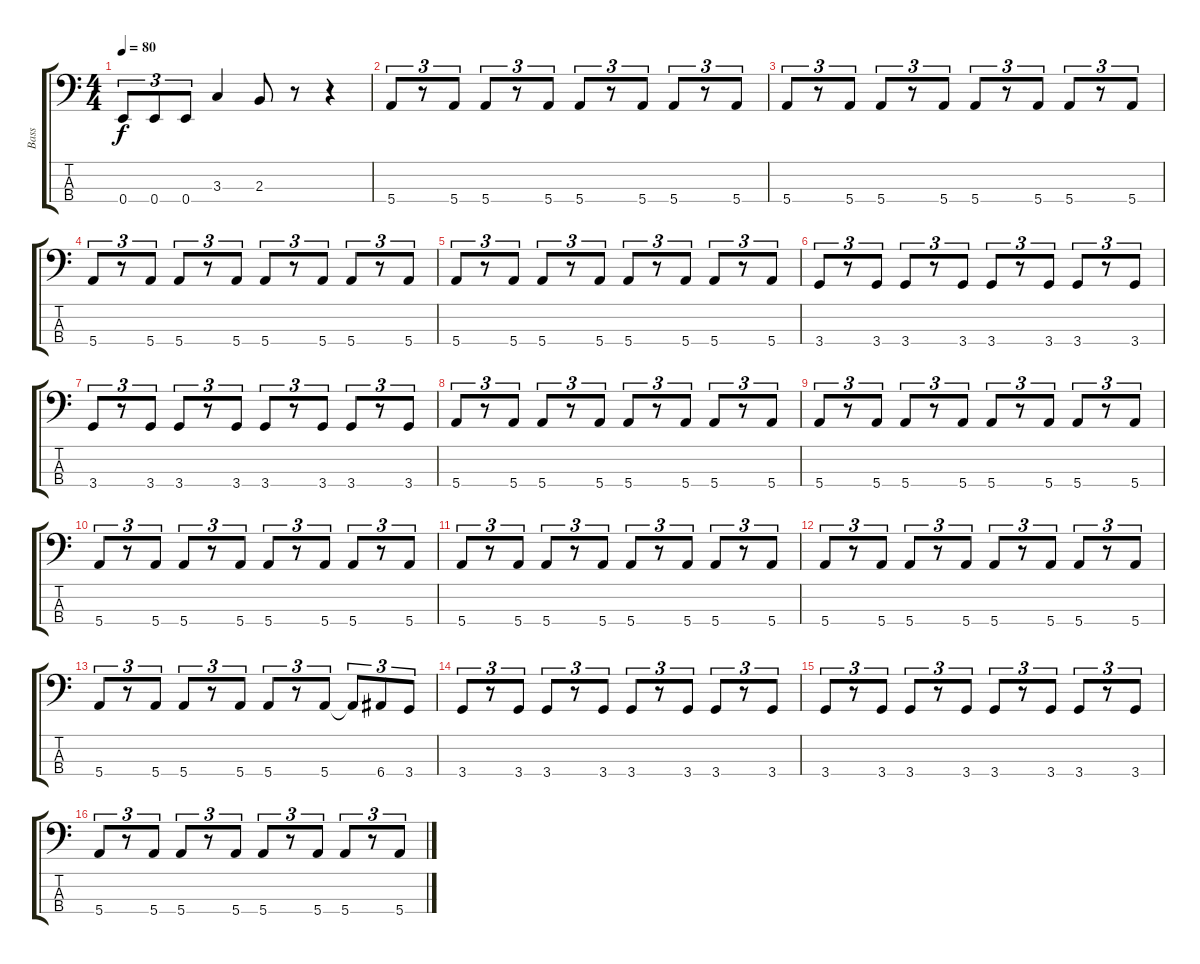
\track ("Bass" "Bass") {instrument electricbassfinger}
\staff {score tabs}
\tuning (G2 D2 A1 E1) {hide}
\ts (4 4)
\tempo 80
\clef f4
\ks c
0.4.8{tu (3 2) dy f} 0.4.8{tu (3 2)} 0.4.8{tu (3 2)} 3.3.4 2.3.8 r.8 r.4 |
5.4.8{tu (3 2)} r.8{tu (3 2)} 5.4.8{tu (3 2)} 5.4.8{tu (3 2)} r.8{tu (3 2)} 5.4.8{tu (3 2)} 5.4.8{tu (3 2)} r.8{tu (3 2)} 5.4.8{tu (3 2)} 5.4.8{tu (3 2)} r.8{tu (3 2)} 5.4.8{tu (3 2)} |
5.4.8{tu (3 2)} r.8{tu (3 2)} 5.4.8{tu (3 2)} 5.4.8{tu (3 2)} r.8{tu (3 2)} 5.4.8{tu (3 2)} 5.4.8{tu (3 2)} r.8{tu (3 2)} 5.4.8{tu (3 2)} 5.4.8{tu (3 2)} r.8{tu (3 2)} 5.4.8{tu (3 2)} |
5.4.8{tu (3 2)} r.8{tu (3 2)} 5.4.8{tu (3 2)} 5.4.8{tu (3 2)} r.8{tu (3 2)} 5.4.8{tu (3 2)} 5.4.8{tu (3 2)} r.8{tu (3 2)} 5.4.8{tu (3 2)} 5.4.8{tu (3 2)} r.8{tu (3 2)} 5.4.8{tu (3 2)} |
5.4.8{tu (3 2)} r.8{tu (3 2)} 5.4.8{tu (3 2)} 5.4.8{tu (3 2)} r.8{tu (3 2)} 5.4.8{tu (3 2)} 5.4.8{tu (3 2)} r.8{tu (3 2)} 5.4.8{tu (3 2)} 5.4.8{tu (3 2)} r.8{tu (3 2)} 5.4.8{tu (3 2)} |
3.4.8{tu (3 2)} r.8{tu (3 2)} 3.4.8{tu (3 2)} 3.4.8{tu (3 2)} r.8{tu (3 2)} 3.4.8{tu (3 2)} 3.4.8{tu (3 2)} r.8{tu (3 2)} 3.4.8{tu (3 2)} 3.4.8{tu (3 2)} r.8{tu (3 2)} 3.4.8{tu (3 2)} |
3.4.8{tu (3 2)} r.8{tu (3 2)} 3.4.8{tu (3 2)} 3.4.8{tu (3 2)} r.8{tu (3 2)} 3.4.8{tu (3 2)} 3.4.8{tu (3 2)} r.8{tu (3 2)} 3.4.8{tu (3 2)} 3.4.8{tu (3 2)} r.8{tu (3 2)} 3.4.8{tu (3 2)} |
5.4.8{tu (3 2)} r.8{tu (3 2)} 5.4.8{tu (3 2)} 5.4.8{tu (3 2)} r.8{tu (3 2)} 5.4.8{tu (3 2)} 5.4.8{tu (3 2)} r.8{tu (3 2)} 5.4.8{tu (3 2)} 5.4.8{tu (3 2)} r.8{tu (3 2)} 5.4.8{tu (3 2)} |
5.4.8{tu (3 2)} r.8{tu (3 2)} 5.4.8{tu (3 2)} 5.4.8{tu (3 2)} r.8{tu (3 2)} 5.4.8{tu (3 2)} 5.4.8{tu (3 2)} r.8{tu (3 2)} 5.4.8{tu (3 2)} 5.4.8{tu (3 2)} r.8{tu (3 2)} 5.4.8{tu (3 2)} |
5.4.8{tu (3 2)} r.8{tu (3 2)} 5.4.8{tu (3 2)} 5.4.8{tu (3 2)} r.8{tu (3 2)} 5.4.8{tu (3 2)} 5.4.8{tu (3 2)} r.8{tu (3 2)} 5.4.8{tu (3 2)} 5.4.8{tu (3 2)} r.8{tu (3 2)} 5.4.8{tu (3 2)} |
5.4.8{tu (3 2)} r.8{tu (3 2)} 5.4.8{tu (3 2)} 5.4.8{tu (3 2)} r.8{tu (3 2)} 5.4.8{tu (3 2)} 5.4.8{tu (3 2)} r.8{tu (3 2)} 5.4.8{tu (3 2)} 5.4.8{tu (3 2)} r.8{tu (3 2)} 5.4.8{tu (3 2)} |
5.4.8{tu (3 2)} r.8{tu (3 2)} 5.4.8{tu (3 2)} 5.4.8{tu (3 2)} r.8{tu (3 2)} 5.4.8{tu (3 2)} 5.4.8{tu (3 2)} r.8{tu (3 2)} 5.4.8{tu (3 2)} 5.4.8{tu (3 2)} r.8{tu (3 2)} 5.4.8{tu (3 2)} |
5.4.8{tu (3 2)} r.8{tu (3 2)} 5.4.8{tu (3 2)} 5.4.8{tu (3 2)} r.8{tu (3 2)} 5.4.8{tu (3 2)} 5.4.8{tu (3 2)} r.8{tu (3 2)} 5.4.8{tu (3 2)} 5.4{t}.8{tu (3 2)} 6.4.8{tu (3 2)} 3.4.8{tu (3 2)} |
3.4.8{tu (3 2)} r.8{tu (3 2)} 3.4.8{tu (3 2)} 3.4.8{tu (3 2)} r.8{tu (3 2)} 3.4.8{tu (3 2)} 3.4.8{tu (3 2)} r.8{tu (3 2)} 3.4.8{tu (3 2)} 3.4.8{tu (3 2)} r.8{tu (3 2)} 3.4.8{tu (3 2)} |
3.4.8{tu (3 2)} r.8{tu (3 2)} 3.4.8{tu (3 2)} 3.4.8{tu (3 2)} r.8{tu (3 2)} 3.4.8{tu (3 2)} 3.4.8{tu (3 2)} r.8{tu (3 2)} 3.4.8{tu (3 2)} 3.4.8{tu (3 2)} r.8{tu (3 2)} 3.4.8{tu (3 2)} |
5.4.8{tu (3 2)} r.8{tu (3 2)} 5.4.8{tu (3 2)} 5.4.8{tu (3 2)} r.8{tu (3 2)} 5.4.8{tu (3 2)} 5.4.8{tu (3 2)} r.8{tu (3 2)} 5.4.8{tu (3 2)} 5.4.8{tu (3 2)} r.8{tu (3 2)} 5.4.8{tu (3 2)}
